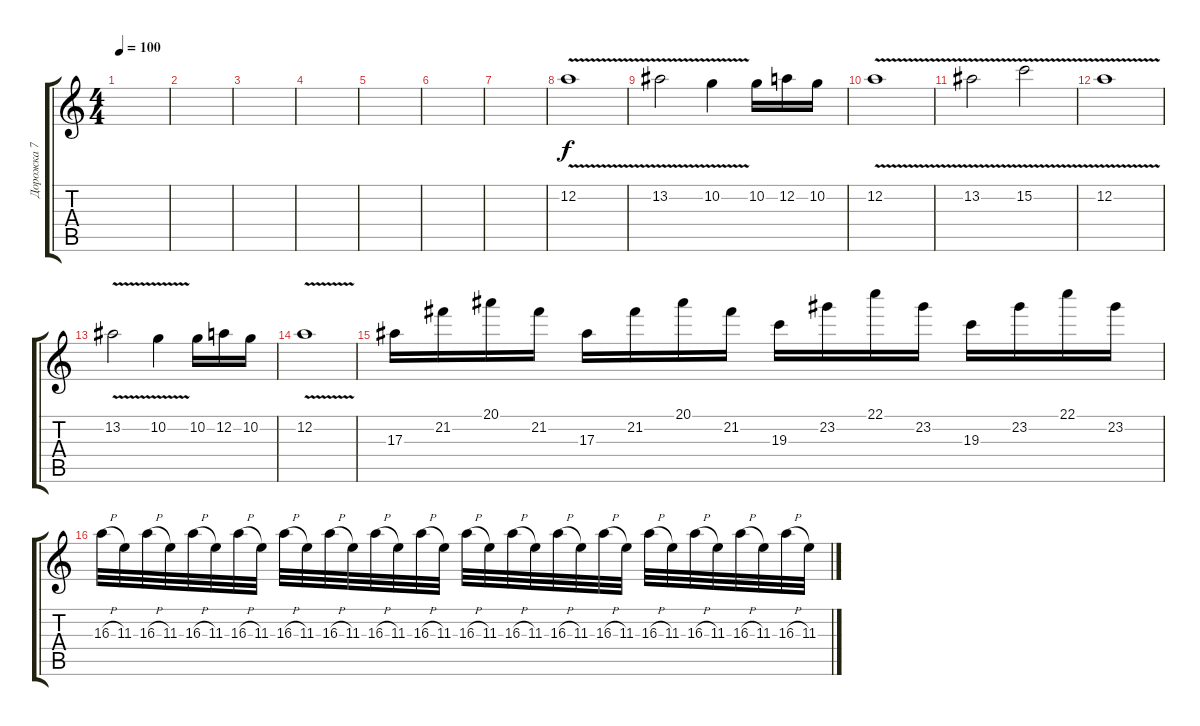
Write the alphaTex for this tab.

\track ("Дорожка 7" "Дорожка 7") {instrument distortionguitar}
\staff {score tabs}
\tuning (D4 A3 F3 C3 G2 C2) {hide}
\ts (4 4)
\tempo 100
\clef g2
\ks c
|
|
|
|
|
|
|
12.2{v}.1 |
13.2{v}.2 10.2{v}.4 10.2.16 12.2.16 10.2.16 |
12.2{v}.1 |
13.2{v}.2 15.2{v}.2 |
12.2{v}.1 |
13.2{v}.2 10.2{v}.4 10.2.16 12.2.16 10.2.16 |
12.2{v}.1 |
17.3.16 21.2.16 20.1.16 21.2.16 17.3.16 21.2.16 20.1.16 21.2.16 19.3.16 23.2.16 22.1.16 23.2.16 19.3.16 23.2.16 22.1.16 23.2.16 |
16.3{h}.32 11.3.32 16.3{h}.32 11.3.32 16.3{h}.32 11.3.32 16.3{h}.32 11.3.32 16.3{h}.32 11.3.32 16.3{h}.32 11.3.32 16.3{h}.32 11.3.32 16.3{h}.32 11.3.32 16.3{h}.32 11.3.32 16.3{h}.32 11.3.32 16.3{h}.32 11.3.32 16.3{h}.32 11.3.32 16.3{h}.32 11.3.32 16.3{h}.32 11.3.32 16.3{h}.32 11.3.32 16.3{h}.32 11.3.32
